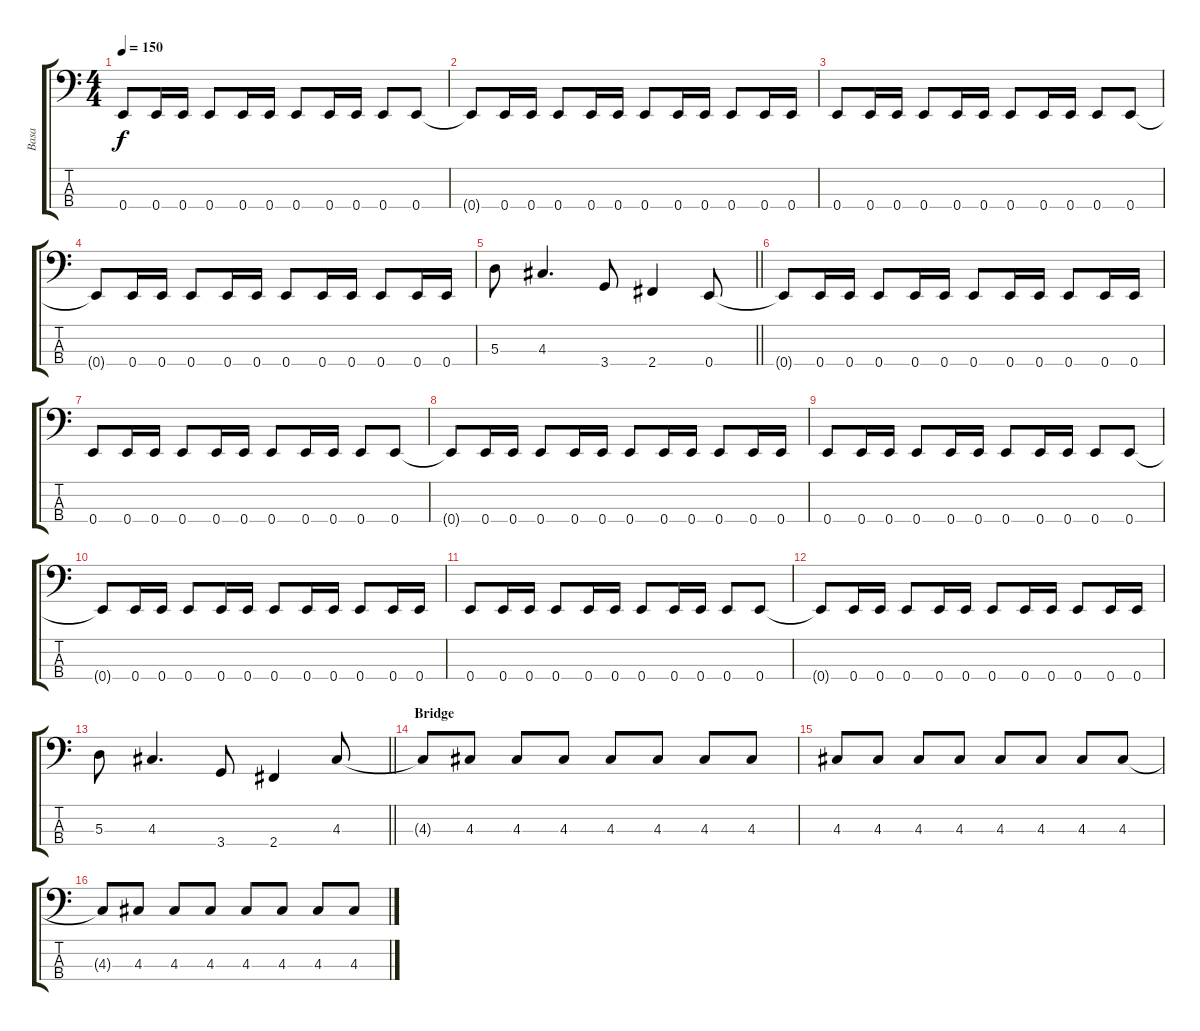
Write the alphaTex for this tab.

\track ("Basa" "Basa") {instrument electricbassfinger}
\staff {score tabs}
\tuning (G2 D2 A1 E1) {hide}
\ts (4 4)
\tempo 150
\clef f4
\ks c
0.4.8{dy f} 0.4.16 0.4.16 0.4.8 0.4.16 0.4.16 0.4.8 0.4.16 0.4.16 0.4.8 0.4.8 |
0.4{t}.8 0.4.16 0.4.16 0.4.8 0.4.16 0.4.16 0.4.8 0.4.16 0.4.16 0.4.8 0.4.16 0.4.16 |
0.4.8 0.4.16 0.4.16 0.4.8 0.4.16 0.4.16 0.4.8 0.4.16 0.4.16 0.4.8 0.4.8 |
0.4{t}.8 0.4.16 0.4.16 0.4.8 0.4.16 0.4.16 0.4.8 0.4.16 0.4.16 0.4.8 0.4.16 0.4.16 |
\barLineRight lightlight
5.3.8 4.3.4{d} 3.4.8 2.4.4 0.4.8 |
0.4{t}.8 0.4.16 0.4.16 0.4.8 0.4.16 0.4.16 0.4.8 0.4.16 0.4.16 0.4.8 0.4.16 0.4.16 |
0.4.8 0.4.16 0.4.16 0.4.8 0.4.16 0.4.16 0.4.8 0.4.16 0.4.16 0.4.8 0.4.8 |
0.4{t}.8 0.4.16 0.4.16 0.4.8 0.4.16 0.4.16 0.4.8 0.4.16 0.4.16 0.4.8 0.4.16 0.4.16 |
0.4.8 0.4.16 0.4.16 0.4.8 0.4.16 0.4.16 0.4.8 0.4.16 0.4.16 0.4.8 0.4.8 |
0.4{t}.8 0.4.16 0.4.16 0.4.8 0.4.16 0.4.16 0.4.8 0.4.16 0.4.16 0.4.8 0.4.16 0.4.16 |
0.4.8 0.4.16 0.4.16 0.4.8 0.4.16 0.4.16 0.4.8 0.4.16 0.4.16 0.4.8 0.4.8 |
0.4{t}.8 0.4.16 0.4.16 0.4.8 0.4.16 0.4.16 0.4.8 0.4.16 0.4.16 0.4.8 0.4.16 0.4.16 |
\barLineRight lightlight
5.3.8 4.3.4{d} 3.4.8 2.4.4 4.3.8 |
\section ("" "Bridge")
4.3{t}.8 4.3.8 4.3.8 4.3.8 4.3.8 4.3.8 4.3.8 4.3.8 |
4.3.8 4.3.8 4.3.8 4.3.8 4.3.8 4.3.8 4.3.8 4.3.8 |
4.3{t}.8 4.3.8 4.3.8 4.3.8 4.3.8 4.3.8 4.3.8 4.3.8
